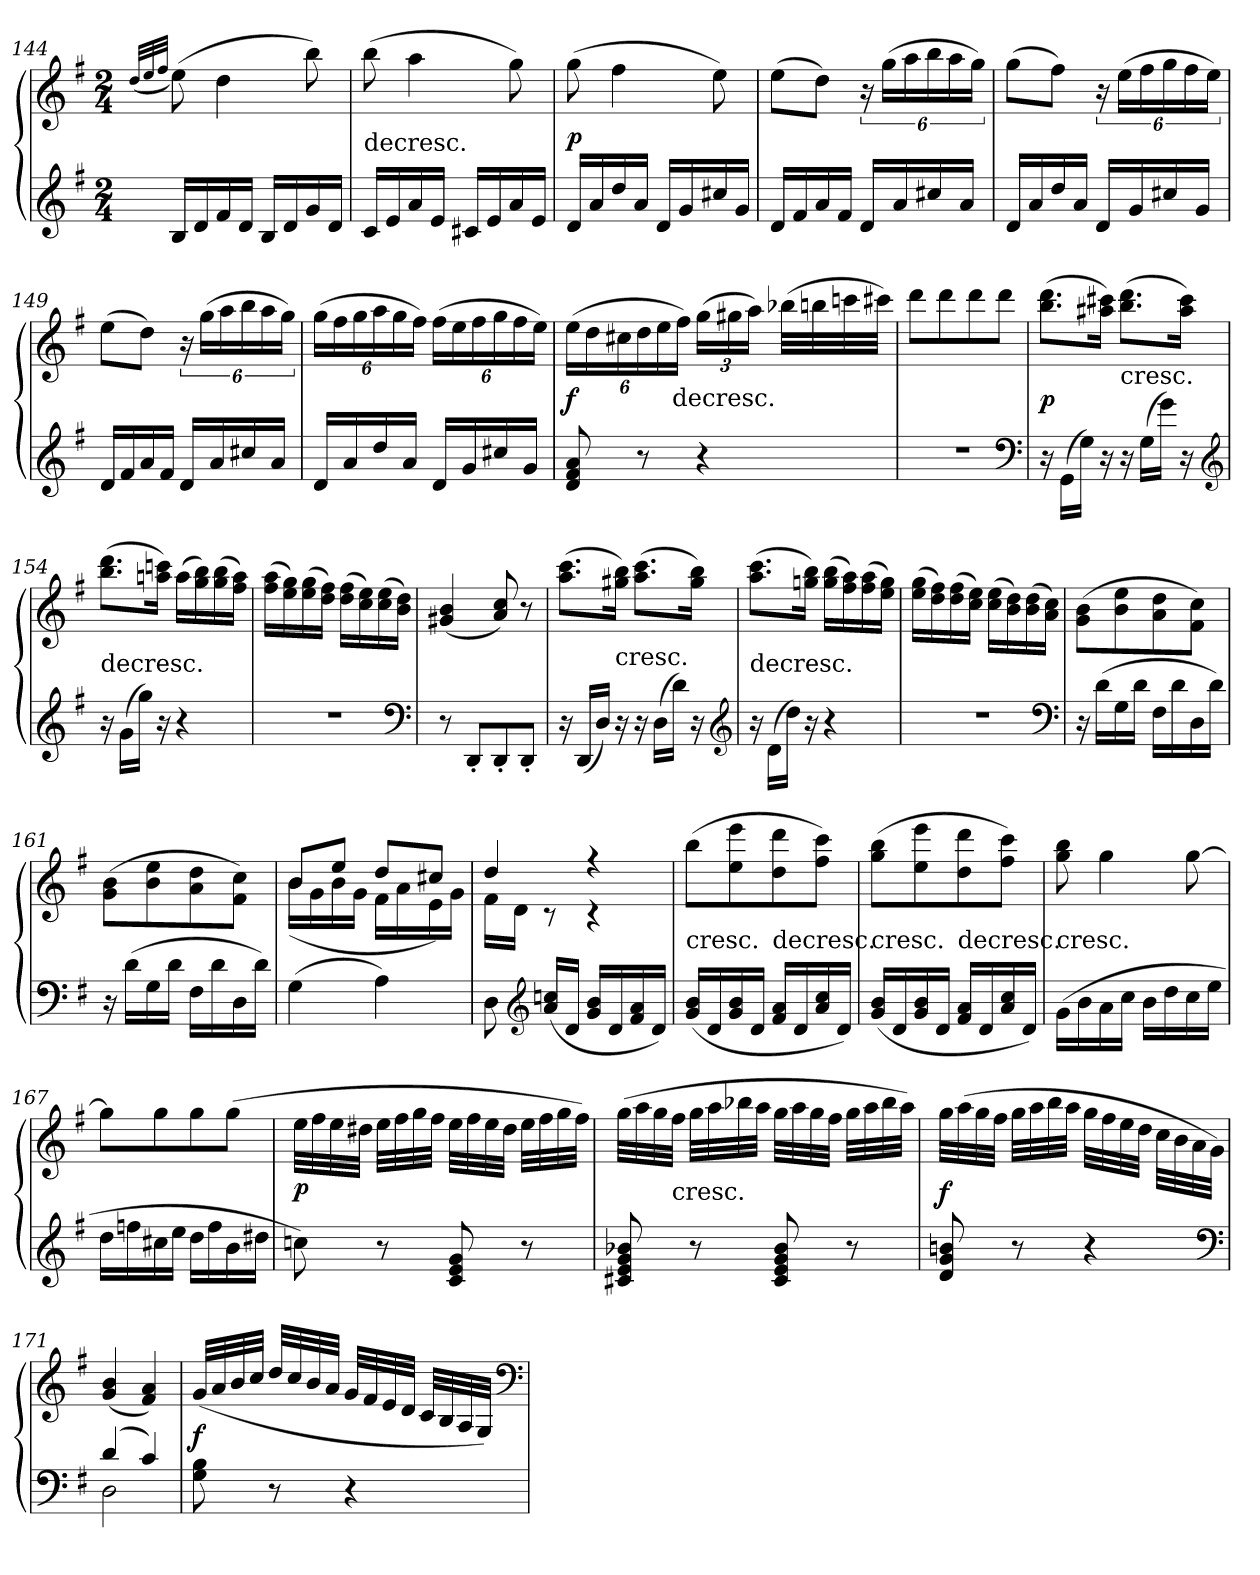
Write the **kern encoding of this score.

**kern	**kern	**dynam
*part1	*part1	*part1
*staff2	*staff1	*staff1/2
*clefG2	*clefG2	*
*k[f#]	*k[f#]	*
*G:	*G:	*
*M2/4	*M2/4	*
=144	=144	=144
.	(32qdd/LLL	.
.	32qee/	.
.	32qff#/JJJ	.
16B/LL	(8ee\)	.
16d/	.	.
16f#/	4dd\	.
16d/JJ	.	.
16B/LL	.	.
16d/	.	.
16g/	8bb\)	.
16d/JJ	.	.
=145	=145	=145
!	!LO:TX:c:t=decresc.	!
16c/LL	(8bb\	.
16e/	.	.
16a/	4aa\	.
16e/JJ	.	.
16c#X/LL	.	.
16e/	.	.
16a/	8gg\)	.
16e/JJ	.	.
=146	=146	=146
16d/LL	(8gg\	p
16a/	.	.
16dd/	4ff#\	.
16a/JJ	.	.
16d/LL	.	.
16g/	.	.
16cc#X/	8ee\)	.
16g/JJ	.	.
=147	=147	=147
16d/LL	(8ee\L	.
16f#/	.	.
16a/	8dd\J)	.
16f#/JJ	.	.
16d/LL	24r	.
.	(24gg\LL	.
16a/	.	.
.	24aa\	.
16cc#X/	24bb\	.
.	24aa\	.
16a/JJ	.	.
.	24gg\JJ)	.
=148	=148	=148
16d/LL	(8gg\L	.
16a/	.	.
16dd/	8ff#\J)	.
16a/JJ	.	.
16d/LL	24r	.
.	(24ee\LL	.
16g/	.	.
.	24ff#\	.
16cc#X/	24gg\	.
.	24ff#\	.
16g/JJ	.	.
.	24ee\JJ)	.
=149	=149	=149
16d/LL	(8ee\L	.
16f#/	.	.
16a/	8dd\J)	.
16f#/JJ	.	.
16d/LL	24r	.
.	(24gg\LL	.
16a/	.	.
.	24aa\	.
16cc#X/	24bb\	.
.	24aa\	.
16a/JJ	.	.
.	24gg\JJ)	.
=150	=150	=150
16d/LL	(24gg\LL	.
.	24ff#\	.
16a/	.	.
.	24gg\	.
16dd/	24aa\	.
.	24gg\	.
16a/JJ	.	.
.	24ff#\JJ)	.
16d/LL	(24ff#\LL	.
.	24ee\	.
16g/	.	.
.	24ff#\	.
16cc#X/	24gg\	.
.	24ff#\	.
16g/JJ	.	.
.	24ee\JJ)	.
=151	=151	=151
8d/ 8f#/ 8a/	(24ee\LL	f
.	24dd\	.
.	24cc#X\	.
8r	24dd\	.
.	24ee\	.
!	!LO:TX:c:t=decresc.	!
.	24ff#\JJ)	.
4r	(24gg\LL	.
.	24gg#X\	.
.	24aa\JJ)	.
.	(32bb-X\LLL	.
.	32bbn\	.
.	32cccn\	.
.	32ccc#X\JJJ)	.
=152	=152	=152
2r	8ddd\L	.
.	8ddd\	.
.	8ddd\	.
.	8ddd\J	.
*clefF4	*	*
=153	=153	=153
16r	(8.bb\ 8.ddd\L	p
(16GG\LL	.	.
16G\JJ)	.	.
16r	16aa#X\ 16ccc#X\Jk)	.
!	!LO:TX:c:t=cresc.	!
16r	(8.bb\ 8.ddd\L	.
(16G\LL	.	.
16g\JJ)	.	.
16r	16aa#\ 16ccc#\Jk)	.
*clefG2	*	*
=154	=154	=154
!	!LO:TX:c:t=decresc.	!
16r	(8.bb\ 8.ddd\L	.
(16g\LL	.	.
16gg\JJ)	.	.
16r	16aan\ 16cccn\Jk)	.
4r	(16aa\LL	.
.	16gg\ 16bb\)	.
.	(16gg\ 16bb\	.
.	16ff#\ 16aa\JJ)	.
=155	=155	=155
2r	(16ff#\ 16aa\LL	.
.	16ee\ 16gg\)	.
.	(16ee\ 16gg\	.
.	16dd\ 16ff#\JJ)	.
.	(16dd\ 16ff#\LL	.
.	16cc\ 16ee\)	.
.	(16cc\ 16ee\	.
.	16b\ 16dd\JJ)	.
*clefF4	*	*
=156	=156	=156
8r	(4g#X/ 4b/	.
8DD'/L	.	.
8DD'/	8a/ 8cc/)	.
8DD'/J	8r	.
=157	=157	=157
16r	(8.aa\ 8.ccc\L	.
(16DD/LL	.	.
16D/JJ)	.	.
!	!LO:TX:c:t=cresc.	!
16r	16gg#X\ 16bb\Jk)	.
16r	(8.aa\ 8.ccc\L	.
(16D\LL	.	.
16d\JJ)	.	.
16r	16gg#\ 16bb\Jk)	.
*clefG2	*	*
=158	=158	=158
!	!LO:TX:c:t=decresc.	!
16r	(8.aa\ 8.ccc\L	.
(16d\LL	.	.
16dd\JJ)	.	.
16r	16ggn\ 16bb\Jk)	.
4r	(16gg\ 16bb\LL	.
.	16ff#\ 16aa\)	.
.	(16ff#\ 16aa\	.
.	16ee\ 16gg\JJ)	.
=159	=159	=159
2r	(16ee\ 16gg\LL	.
.	16dd\ 16ff#\)	.
.	(16dd\ 16ff#\	.
.	16cc\ 16ee\JJ)	.
.	(16cc\ 16ee\LL	.
.	16b\ 16dd\)	.
.	(16b\ 16dd\	.
.	16a\ 16cc\JJ)	.
*clefF4	*	*
=160	=160	=160
16r	(8g\ 8b\L	.
(16d\LL	.	.
16G\	8b\ 8ee\	.
16d\JJ	.	.
16F#\LL	8a\ 8dd\	.
16d\	.	.
16D\	8f#\ 8cc\J)	.
16d\JJ)	.	.
=161	=161	=161
16r	(8g\ 8b\L	.
(16d\LL	.	.
16G\	8b\ 8ee\	.
16d\JJ	.	.
16F#\LL	8a\ 8dd\	.
16d\	.	.
16D\	8f#\ 8cc\J)	.
16d\JJ)	.	.
=162	=162	=162
*	*^	*
(4G\	8b/L	(16b\LL	.
.	.	16g\	.
.	8ee/J	16b\	.
.	.	16g\JJ	.
4A\)	8dd/L	16f#\LL	.
.	.	16a\	.
.	8cc#X/J)	16e\	.
.	.	16g\JJ	.
=163	=163	=163	=163
8D\	4dd/	16f#\LL	.
.	.	16d\JJ	.
*clefG2	*	*	*
(16a/ 16ccn/LL	.	8r	.
16d/JJ	.	.	.
16g/ 16b/LL	4r	4r	.
16d/	.	.	.
16f#/ 16a/	.	.	.
16d/JJ)	.	.	.
*	*v	*v	*
=164	=164	=164
!	!LO:TX:c:t=cresc.	!
(16g/ 16b/LL	(8bb\L	.
16d/	.	.
16g/ 16b/	8ee\ 8eee\	.
16d/JJ	.	.
!	!LO:TX:c:t=decresc.	!
16f#/ 16a/LL	8dd\ 8ddd\	.
16d/	.	.
16a/ 16cc/	8ff#\ 8ccc\J)	.
16d/JJ)	.	.
=165	=165	=165
!	!LO:TX:c:t=cresc.	!
(16g/ 16b/LL	(8gg\ 8bb\L	.
16d/	.	.
16g/ 16b/	8ee\ 8eee\	.
16d/JJ	.	.
!	!LO:TX:c:t=decresc.	!
16f#/ 16a/LL	8dd\ 8ddd\	.
16d/	.	.
16a/ 16cc/	8ff#\ 8ccc\J)	.
16d/JJ)	.	.
=166	=166	=166
!	!LO:TX:c:t=cresc.	!
(16g\LL	8gg\ 8bb\	.
16b\	.	.
16a\	4gg\	.
16cc\JJ	.	.
16b\LL	.	.
16dd\	.	.
16cc\	[8gg\	.
16ee\JJ	.	.
=167	=167	=167
16dd\LL	8gg\L]	.
16ffn\	.	.
16cc#X\	8gg\	.
16ee\JJ	.	.
16dd\LL	8gg\	.
16ff\	.	.
16b\	(8gg\J	.
16dd#X\JJ	.	.
=168	=168	=168
8ccn\)	32ee\LLL	p
.	32ff#\	.
.	32ee\	.
.	32dd#X\JJJ	.
8r	32ee\LLL	.
.	32ff#\	.
.	32gg\	.
.	32ff#\JJJ	.
8c/ 8e/ 8g/	32ee\LLL	.
.	32ff#\	.
.	32ee\	.
.	32dd#\JJJ	.
8r	32ee\LLL	.
.	32ff#\	.
.	32gg\	.
.	32ff#\JJJ)	.
=169	=169	=169
8c#X/ 8e/ 8g/ 8b-X/	(32gg\LLL	.
.	32aa\	.
.	32gg\	.
!	!LO:TX:c:t=cresc.	!
.	32ff#\JJJ	.
8r	32gg\LLL	.
.	32aa\	.
.	32bb-X\	.
.	32aa\JJJ	.
8c#/ 8e/ 8g/ 8b-/	32gg\LLL	.
.	32aa\	.
.	32gg\	.
.	32ff#\JJJ	.
8r	32gg\LLL	.
.	32aa\	.
.	32bb-\	.
.	32aa\JJJ)	.
=170	=170	=170
8d/ 8g/ 8bn/	32gg\LLL	f
.	(32aa\	.
.	32gg\	.
.	32ff#\JJJ	.
8r	32gg\LLL	.
.	32aa\	.
.	32bb\	.
.	32aa\JJJ	.
4r	32gg\LLL	.
.	32ff#\	.
.	32ee\	.
.	32dd\JJJ	.
.	32cc\LLL	.
.	32b\	.
.	32a\	.
.	32g\JJJ)	.
*clefF4	*	*
=171	=171	=171
*^	*	*
(4d/	2D\	(4g/ 4b/	.
4c/)	.	4f#/ 4a/)	.
*v	*v	*	*
=172	=172	=172
8G\ 8B\	(32g/LLL	f
.	32a/	.
.	32b/	.
.	32cc/JJJ	.
8r	32dd/LLL	.
.	32cc/	.
.	32b/	.
.	32a/JJJ	.
4r	32g/LLL	.
.	32f#/	.
.	32e/	.
.	32d/JJJ	.
.	32c/LLL	.
.	32B/	.
.	32A/	.
.	32G/JJJ)	.
*	*clefF4	*
=	=	=
*-	*-	*-
